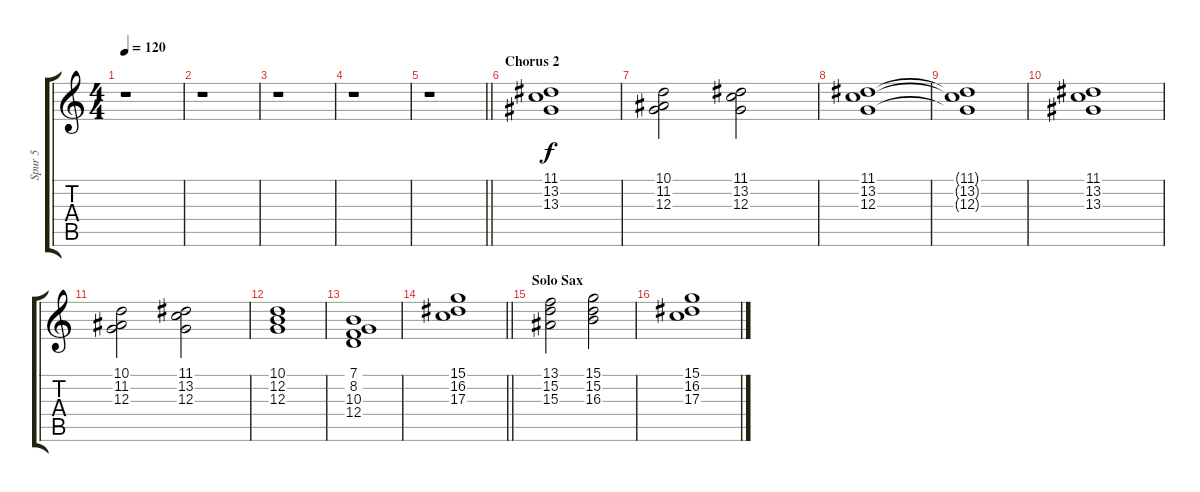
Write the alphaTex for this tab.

\track ("Spur 5" "Spur 5") {instrument percussiveorgan}
\staff {score tabs}
\tuning (E4 B3 G3 D3 A2 E2) {hide}
\ts (4 4)
\tempo 120
\clef g2
\ks c
r.1{dy f} |
r.1 |
r.1 |
r.1 |
\barLineRight lightlight
r.1 |
\section ("" "Chorus 2")
(11.1 13.2 13.3).1 |
(10.1 11.2 12.3).2 (11.1 13.2 12.3).2 |
(11.1 13.2 12.3).1 |
(11.1{t} 13.2{t} 12.3{t}).1 |
(11.1 13.2 13.3).1 |
(10.1 11.2 12.3).2 (11.1 13.2 12.3).2 |
(10.1 12.2 12.3).1 |
(7.1 8.2 10.3 12.4).1 |
\barLineRight lightlight
(15.1 16.2 17.3).1 |
\section ("" "Solo Sax")
(13.1 15.2 15.3).2 (15.1 15.2 16.3).2 |
(15.1 16.2 17.3).1
